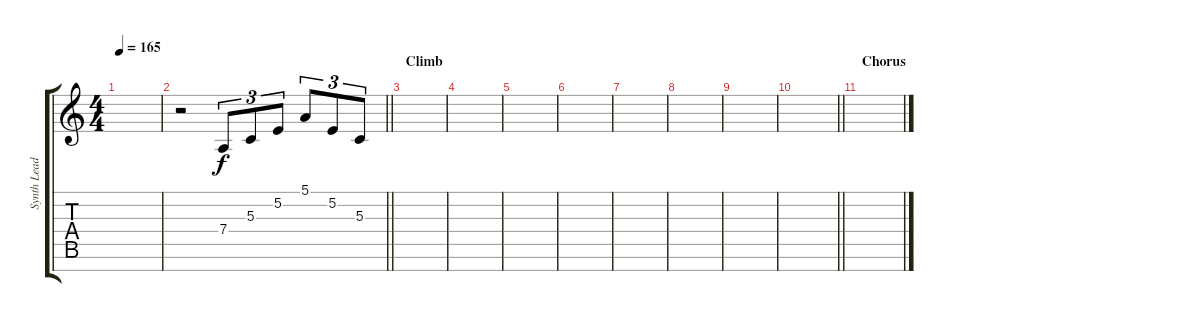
\track ("Synth Lead" "Synth Lead") {instrument lead1square}
\staff {score tabs}
\tuning (E4 B3 G3 D3 A2 E2 B1) {hide}
\ts (4 4)
\tempo 165
\clef g2
\ks c
|
\barLineRight lightlight
r.2 7.4.8{tu (3 2)} 5.3.8{tu (3 2)} 5.2.8{tu (3 2)} 5.1.8{tu (3 2)} 5.2.8{tu (3 2)} 5.3.8{tu (3 2)} |
\section ("" "Climb")
|
|
|
|
|
|
|
\barLineRight lightlight
|
\section ("" "Chorus")
